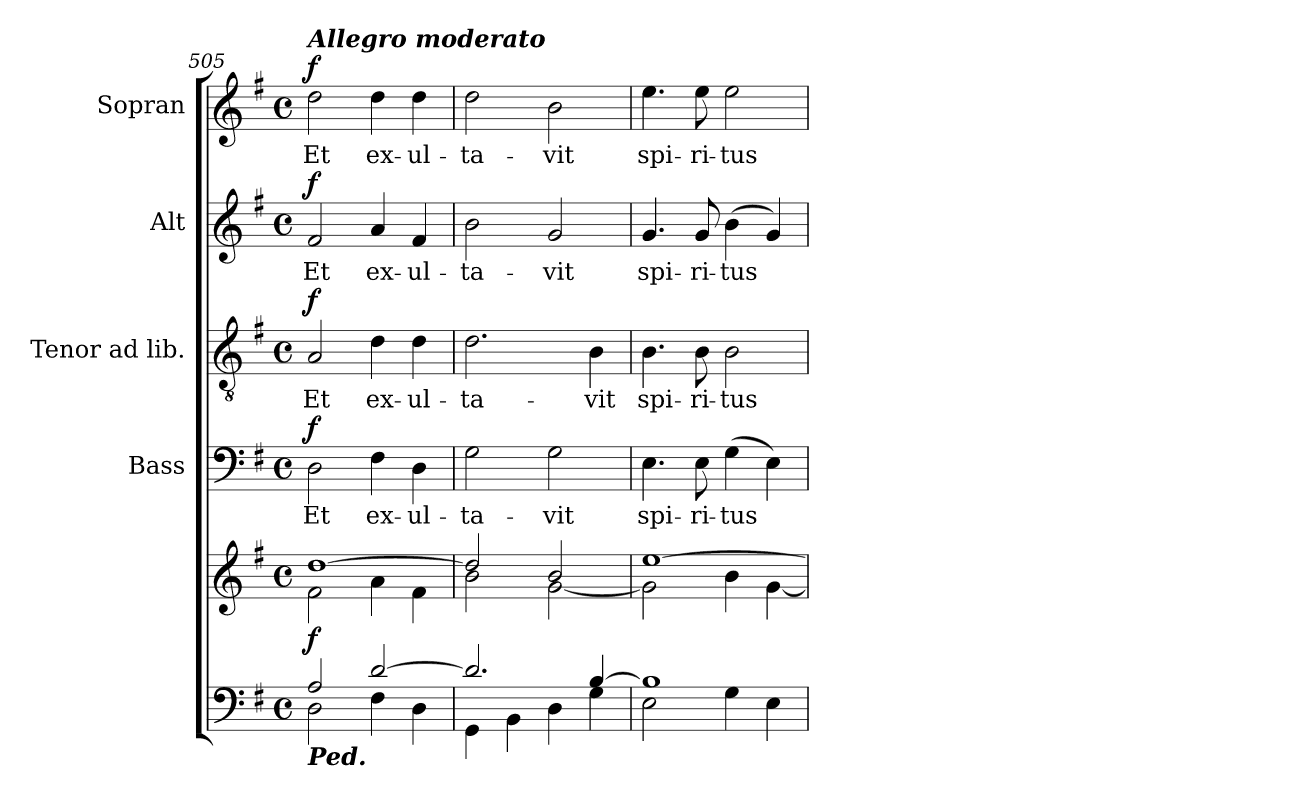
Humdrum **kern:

**kern	**kern	**dynam	**kern	**text	**dynam	**kern	**text	**dynam	**kern	**text	**dynam	**kern	**text	**dynam
*part5	*part5	*part5	*part4	*part4	*part4	*part3	*part3	*part3	*part2	*part2	*part2	*part1	*part1	*part1
*staff6	*staff5	*staff5/6	*staff4	*staff4	*staff4	*staff3	*staff3	*staff3	*staff2	*staff2	*staff2	*staff1	*staff1	*staff1
*	*	*	*I"Bass	*	*	*I"Tenor ad lib.	*	*	*I"Alt	*	*	*I"Sopran	*	*
*	*	*	*I'B.	*	*	*I'T.	*	*	*I'A.	*	*	*I'S.	*	*
*clefF4	*clefG2	*	*clefF4	*	*	*clefGv2	*	*	*clefG2	*	*	*clefG2	*	*
*k[f#]	*k[f#]	*	*k[f#]	*	*	*k[f#]	*	*	*k[f#]	*	*	*k[f#]	*	*
*G:	*G:	*	*G:	*	*	*G:	*	*	*G:	*	*	*G:	*	*
*M4/4	*M4/4	*	*M4/4	*	*	*M4/4	*	*	*M4/4	*	*	*M4/4	*	*
*met(c)	*met(c)	*	*met(c)	*	*	*met(c)	*	*	*met(c)	*	*	*met(c)	*	*
=505	=505	=505	=505	=505	=505	=505	=505	=505	=505	=505	=505	=505	=505	=505
*^	*^	*	*	*	*	*	*	*	*	*	*	*	*	*
!	!	!	!	!	!	!	!	!	!	!	!	!	!	!LO:TX:a:Bi:t=Allegro moderato	!	!
!LO:TX:b:Bi:t=Ped.	!	!	!	!	!	!	!	!	!	!	!	!	!	!	!	!
!	!	!	!	!LO:DY:b	!	!LO:LY:b	!LO:DY:a	!	!LO:LY:b	!LO:DY:a	!	!LO:LY:b	!LO:DY:a	!	!LO:LY:b	!LO:DY:b
2A/	2D\	[>1dd	2f#\	f	2D\	Et	f	2A/	Et	f	2f#/	Et	f	2dd\	Et	f
!	!	!	!	!	!	!LO:LY:b	!	!	!LO:LY:b	!	!	!LO:LY:b	!	!	!LO:LY:b	!
[>2d/	4F#\	.	4a\	.	4F#\	ex-	.	4d\	ex-	.	4a/	ex-	.	4dd\	ex-	.
!	!	!	!	!	!	!LO:LY:b	!	!	!LO:LY:b	!	!	!LO:LY:b	!	!	!LO:LY:b	!
.	4D\	.	4f#\	.	4D\	-ul-	.	4d\	-ul-	.	4f#/	-ul-	.	4dd\	-ul-	.
=506	=506	=506	=506	=506	=506	=506	=506	=506	=506	=506	=506	=506	=506	=506	=506	=506
!	!	!	!	!	!	!LO:LY:b	!	!	!LO:LY:b	!	!	!LO:LY:b	!	!	!LO:LY:b	!
2.d/]	4GG\	2dd/]	2b\	.	2G\	-ta-	.	2.d\	-ta-	.	2b\	-ta-	.	2dd\	-ta-	.
.	4BB\	.	.	.	.	.	.	.	.	.	.	.	.	.	.	.
!	!	!	!	!	!	!LO:LY:b	!	!	!	!	!	!LO:LY:b	!	!	!LO:LY:b	!
.	4D\	2b/	[<2g\	.	2G\	-vit	.	.	.	.	2g/	-vit	.	2b\	-vit	.
!	!	!	!	!	!	!	!	!	!LO:LY:b	!	!	!	!	!	!	!
[>4B/	4G\	.	.	.	.	.	.	4B\	-vit	.	.	.	.	.	.	.
!!LO:LB:g=z
=507	=507	=507	=507	=507	=507	=507	=507	=507	=507	=507	=507	=507	=507	=507	=507	=507
!	!	!	!	!	!	!LO:LY:b	!	!	!LO:LY:b	!	!	!LO:LY:b	!	!	!LO:LY:b	!
1B]	2E\	[>1ee	2g\]	.	4.E\	spi-	.	4.B\	spi-	.	4.g/	spi-	.	4.ee\	spi-	.
!	!	!	!	!	!	!LO:LY:b	!	!	!LO:LY:b	!	!	!LO:LY:b	!	!	!LO:LY:b	!
.	.	.	.	.	8E\	-ri-	.	8B\	-ri-	.	8g/	-ri-	.	8ee\	-ri-	.
!	!	!	!	!	!	!LO:LY:b	!	!	!LO:LY:b	!	!	!LO:LY:b	!	!	!LO:LY:b	!
.	4G\	.	4b\	.	(>4G\	-tus	.	2B\	-tus	.	(>4b\	-tus	.	2ee\	-tus	.
.	4E\	.	[<4g\	.	4E\)	.	.	.	.	.	4g/)	.	.	.	.	.
*v	*v	*	*	*	*	*	*	*	*	*	*	*	*	*	*	*
*	*v	*v	*	*	*	*	*	*	*	*	*	*	*	*	*
=	=	=	=	=	=	=	=	=	=	=	=	=	=	=
*-	*-	*-	*-	*-	*-	*-	*-	*-	*-	*-	*-	*-	*-	*-
